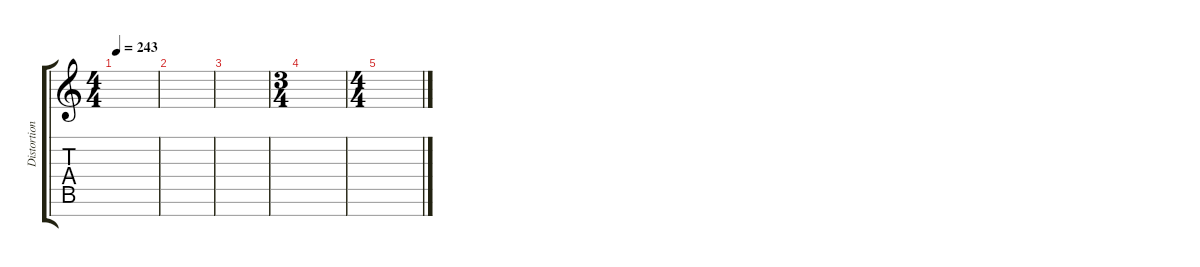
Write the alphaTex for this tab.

\track ("Distortion Guitar" "Distortion") {instrument overdrivenguitar}
\staff {score tabs}
\tuning (E4 B3 G3 D3 A2 E2 B1) {hide}
\ts (4 4)
\tempo 243
\clef g2
\ks c
|
|
|
\ts (3 4)
|
\ts (4 4)
